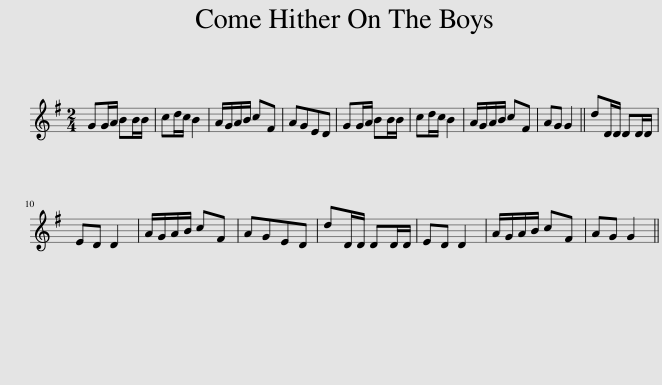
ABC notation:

X:1
L:1/8
M:2/4
I:linebreak $
K:G
V:1 treble
V:1
 GG/A/ BB/B/ | cd/c/ B2 | A/G/A/B/ cF | AGED | GG/A/ BB/B/ | %5
 cd/c/ B2 | A/G/A/B/ cF | AG G2 || dD/D/ DD/D/ |$ ED D2 | %10
 A/G/A/B/ cF | AGED | dD/D/ DD/D/ | ED D2 | A/G/A/B/ cF | %15
 AG G2 || %16
